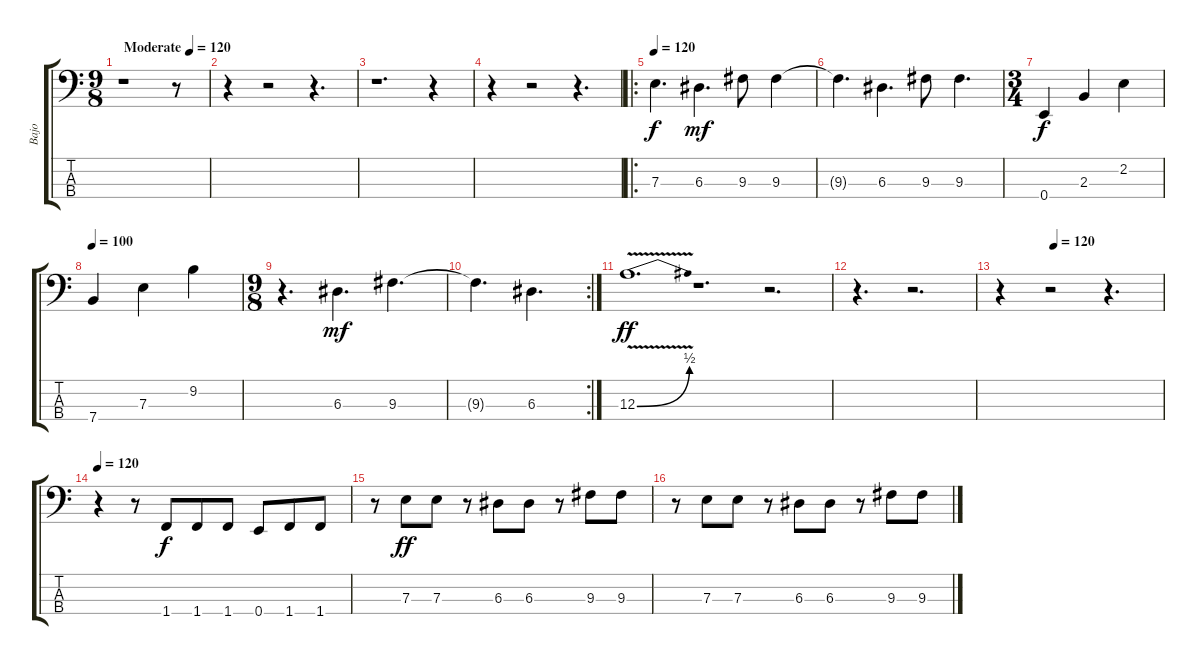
\track ("Bajo" "Bajo") {instrument electricbassfinger}
\staff {score tabs}
\tuning (G2 D2 A1 E1) {hide}
\ts (9 8)
\tempo (120 "Moderate")
\clef f4
\ks c
r.1{dy f instrument electricbassfinger} r.8 |
r.4 r.2 r.4{d} |
r.1{d} r.4 |
r.4 r.2 r.4{d} |
\ro
\tempo 120
7.3.4{d} 6.3.4{d dy mf} 9.3.8 9.3.4 |
9.3{t}.4{d} 6.3.4{d} 9.3.8 9.3.4{d} |
\ts (3 4)
0.4.4{dy f} 2.3.4 2.2.4 |
\tempo 100
7.4.4 7.3.4 9.2.4 |
\ts (9 8)
r.4{d} 6.3.4{d dy mf} 9.3.4{d} |
\rc 2
9.3{t}.4{d} 6.3.4{d} |
12.3{be (bend 0 0 60 2) v}.1{d dy ff} r.1{d} r.2{d} |
r.4{d} r.2{d} |
\tempo (120 0.3333333333333333)
r.4 r.2 r.4{d} |
\tempo 120
r.4 r.8 1.4.8{dy f} 1.4.8 1.4.8 0.4.8 1.4.8 1.4.8 |
r.8 7.3.8{dy ff} 7.3.8 r.8 6.3.8 6.3.8 r.8 9.3.8 9.3.8 |
r.8 7.3.8 7.3.8 r.8 6.3.8 6.3.8 r.8 9.3.8 9.3.8
